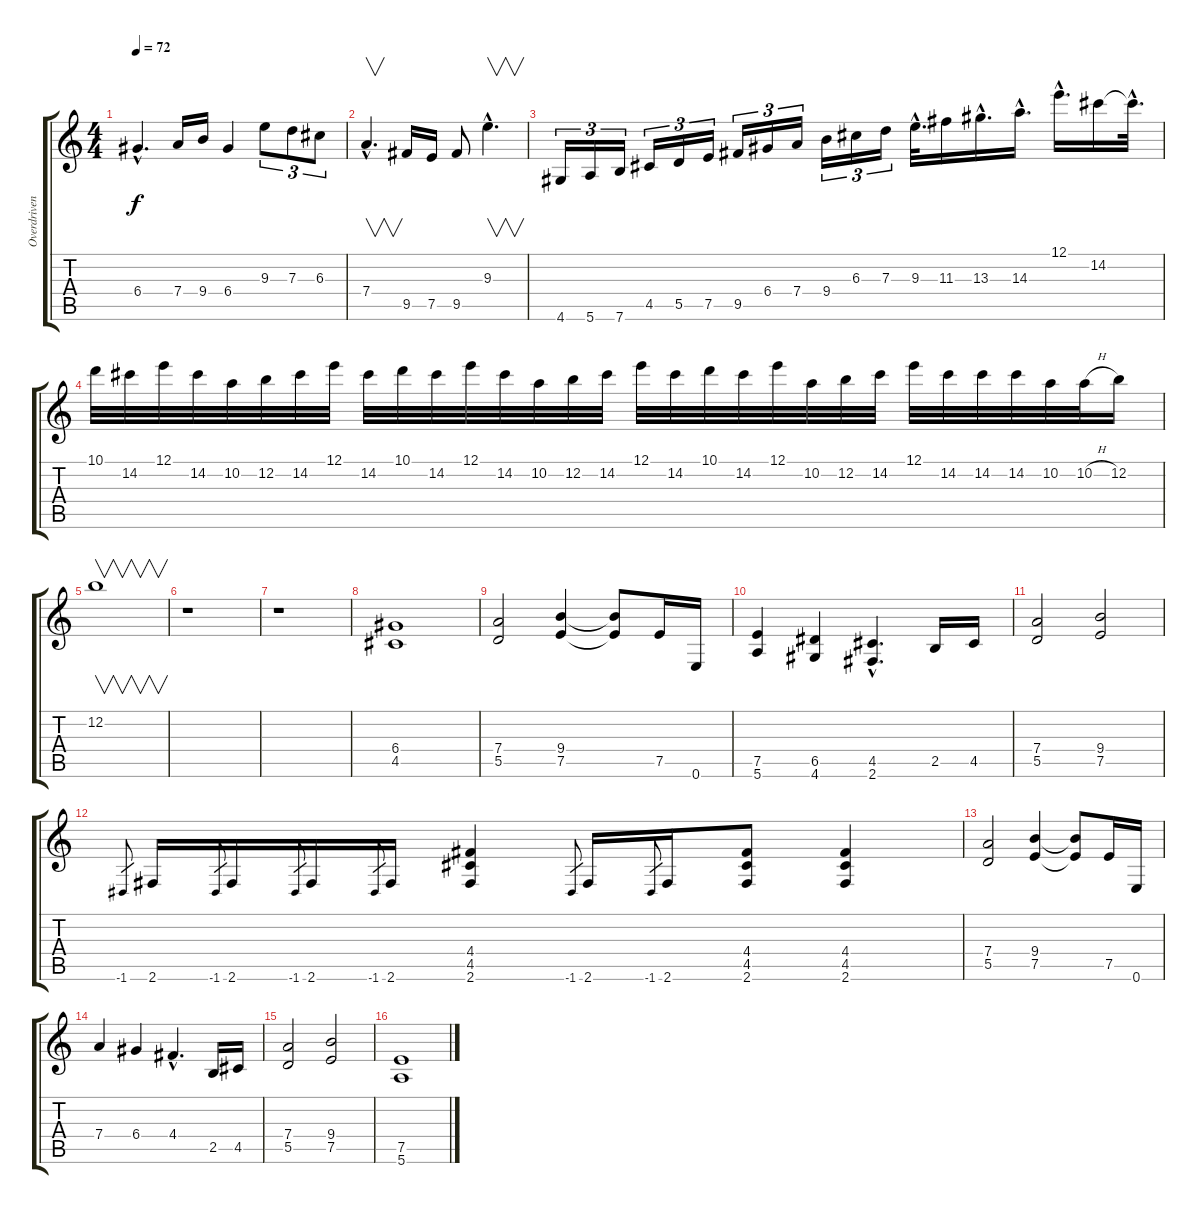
\track ("Overdriven Guitar Solo" "Overdriven") {instrument overdrivenguitar}
\staff {score tabs}
\tuning (E4 B3 G3 D3 A2 E2) {hide}
\ts (4 4)
\tempo 72
\clef g2
\ks c
6.4{hac}.4{d dy f} 7.4.16 9.4.16 6.4.4 9.3.8{tu (3 2)} 7.3.8{tu (3 2)} 6.3.8{tu (3 2)} |
7.4{hac}.4{v d} 9.5.16 7.5.16 9.5.8 9.3{hac}.4{v d} |
4.6.16{tu (3 2)} 5.6.16{tu (3 2)} 7.6.16{tu (3 2)} 4.5.16{tu (3 2)} 5.5.16{tu (3 2)} 7.5.16{tu (3 2)} 9.5.16{tu (3 2)} 6.4.16{tu (3 2)} 7.4.16{tu (3 2)} 9.4.16{tu (3 2)} 6.3.16{tu (3 2)} 7.3.16{tu (3 2)} 9.3{hac}.32{d} 11.3.16 13.3{hac}.16{d} 14.3{hac}.16{d} 12.1{hac}.16{d} 14.2.16 14.2{hac t}.32{d} |
10.1.32 14.2.32 12.1.32 14.2.32 10.2.32 12.2.32 14.2.32 12.1.32 14.2.32 10.1.32 14.2.32 12.1.32 14.2.32 10.2.32 12.2.32 14.2.32 12.1.32 14.2.32 10.1.32 14.2.32 12.1.32 10.2.32 12.2.32 14.2.32 12.1.32 14.2.32 14.2.32 14.2.32 10.2.32 10.2{h}.32 12.2.16 |
12.2.1{v} |
r.1 |
r.1 |
(6.4 4.5).1 |
(7.4 5.5).2 (9.4 7.5).4 (9.4{t} 7.5{t}).8 7.5.16 0.6.16 |
(7.5 5.6).4 (6.5 4.6).4 (4.5{hac} 2.6{hac}).4{d} 2.5.16 4.5.16 |
(7.4 5.5).2 (9.4 7.5).2 |
-1.6.8{gr} 2.6.16 -1.6.8{gr} 2.6.16 -1.6.8{gr} 2.6.16 -1.6.8{gr} 2.6.16 (4.4 4.5 2.6).4 -1.6.8{gr} 2.6.16 -1.6.8{gr} 2.6.16 (4.4 4.5 2.6).8 (4.4 4.5 2.6).4 |
(7.4 5.5).2 (9.4 7.5).4 (9.4{t} 7.5{t}).8 7.5.16 0.6.16 |
7.4.4 6.4.4 4.4{hac}.4{d} 2.5.16 4.5.16 |
(7.4 5.5).2 (9.4 7.5).2 |
(7.5 5.6).1
